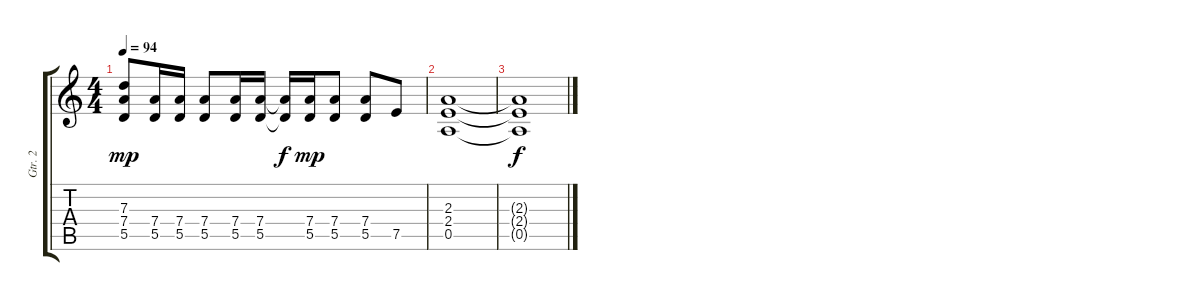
\track ("Gtr. 2" "Gtr. 2") {instrument electricguitarjazz}
\staff {score tabs}
\tuning (E4 B3 G3 D3 A2 E2) {hide}
\ts (4 4)
\tempo 94
\clef g2
\ks c
(7.3 7.4 5.5).8{dy mp} (7.4 5.5).16 (7.4 5.5).16 (7.4 5.5).8 (7.4 5.5).16 (7.4 5.5).16 (7.4{t} 5.5{t}).16{dy f} (7.4 5.5).16{dy mp} (7.4 5.5).8 (7.4 5.5).8 7.5.8 |
(2.3 2.4 0.5).1 |
(2.3{t} 2.4{t} 0.5{t}).1{dy f}
